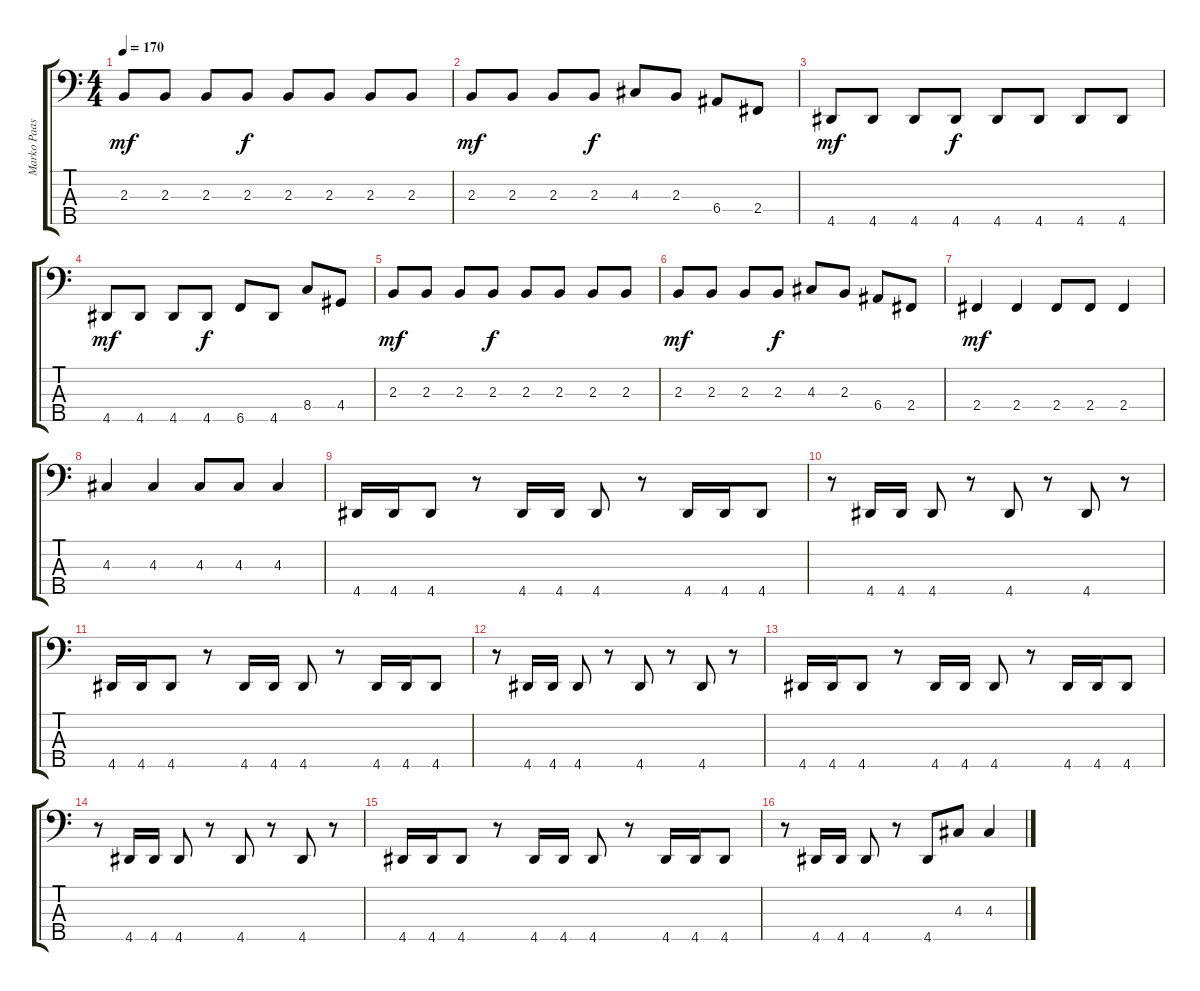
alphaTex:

\track ("Marko Paasikoski" "Marko Paas") {instrument electricbasspick}
\staff {score tabs}
\tuning (G2 D2 A1 E1 B0) {hide}
\ts (4 4)
\tempo 170
\clef f4
\ks c
2.3.8{dy mf} 2.3.8 2.3.8 2.3.8{dy f} 2.3.8 2.3.8 2.3.8 2.3.8 |
2.3.8{dy mf} 2.3.8 2.3.8 2.3.8{dy f} 4.3.8 2.3.8 6.4.8 2.4.8 |
4.5.8{dy mf} 4.5.8 4.5.8 4.5.8{dy f} 4.5.8 4.5.8 4.5.8 4.5.8 |
4.5.8{dy mf} 4.5.8 4.5.8 4.5.8{dy f} 6.5.8 4.5.8 8.4.8 4.4.8 |
2.3.8{dy mf} 2.3.8 2.3.8 2.3.8{dy f} 2.3.8 2.3.8 2.3.8 2.3.8 |
2.3.8{dy mf} 2.3.8 2.3.8 2.3.8{dy f} 4.3.8 2.3.8 6.4.8 2.4.8 |
2.4.4{dy mf} 2.4.4 2.4.8 2.4.8 2.4.4 |
4.3.4 4.3.4 4.3.8 4.3.8 4.3.4 |
4.5.16 4.5.16 4.5.8 r.8 4.5.16 4.5.16 4.5.8 r.8 4.5.16 4.5.16 4.5.8 |
r.8 4.5.16 4.5.16 4.5.8 r.8 4.5.8 r.8 4.5.8 r.8 |
4.5.16 4.5.16 4.5.8 r.8 4.5.16 4.5.16 4.5.8 r.8 4.5.16 4.5.16 4.5.8 |
r.8 4.5.16 4.5.16 4.5.8 r.8 4.5.8 r.8 4.5.8 r.8 |
4.5.16 4.5.16 4.5.8 r.8 4.5.16 4.5.16 4.5.8 r.8 4.5.16 4.5.16 4.5.8 |
r.8 4.5.16 4.5.16 4.5.8 r.8 4.5.8 r.8 4.5.8 r.8 |
4.5.16 4.5.16 4.5.8 r.8 4.5.16 4.5.16 4.5.8 r.8 4.5.16 4.5.16 4.5.8 |
r.8 4.5.16 4.5.16 4.5.8 r.8 4.5.8 4.3.8 4.3.4
